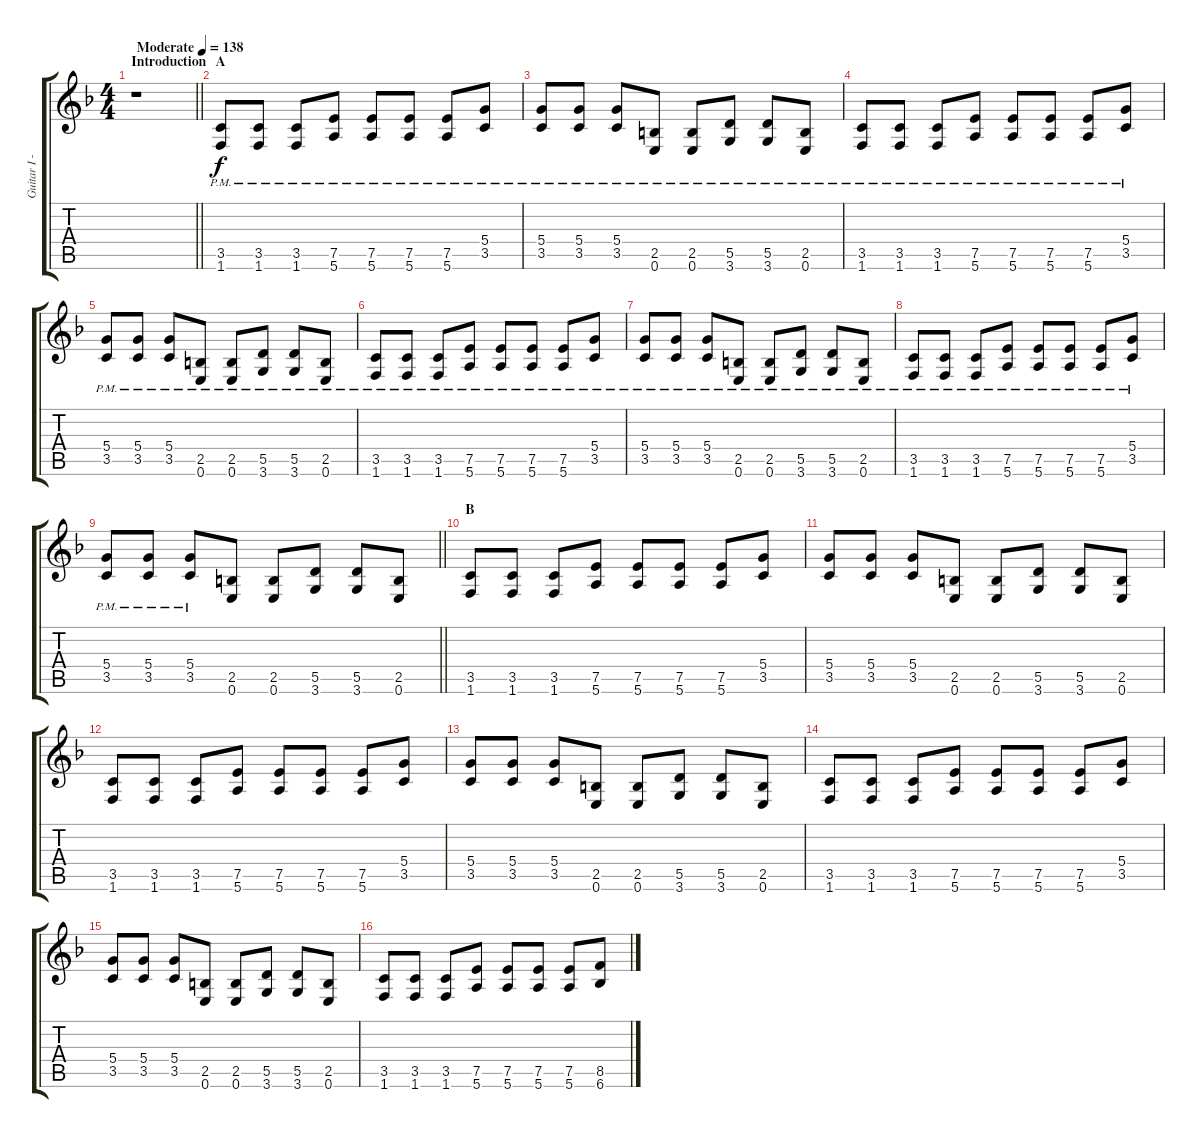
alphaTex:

\track ("Guitar I - Gotoh" "Guitar I -") {instrument distortionguitar}
\staff {score tabs}
\tuning (E4 B3 G3 D3 A2 E2) {hide}
\ts (4 4)
\section ("" "Introduction")
\tempo (138 "Moderate")
\clef g2
\barLineRight lightlight
\ks f
r.1{dy f instrument distortionguitar} |
\section ("" "A")
(3.5{pm} 1.6{pm}).8 (3.5{pm} 1.6{pm}).8 (3.5{pm} 1.6{pm}).8 (7.5{pm} 5.6{pm}).8 (7.5{pm} 5.6{pm}).8 (7.5{pm} 5.6{pm}).8 (7.5{pm} 5.6{pm}).8 (5.4{pm} 3.5{pm}).8 |
(5.4{pm} 3.5{pm}).8 (5.4{pm} 3.5{pm}).8 (5.4{pm} 3.5{pm}).8 (2.5{pm} 0.6{pm}).8 (2.5{pm} 0.6{pm}).8 (5.5{pm} 3.6{pm}).8 (5.5{pm} 3.6{pm}).8 (2.5{pm} 0.6{pm}).8 |
(3.5{pm} 1.6{pm}).8 (3.5{pm} 1.6{pm}).8 (3.5{pm} 1.6{pm}).8 (7.5{pm} 5.6{pm}).8 (7.5{pm} 5.6{pm}).8 (7.5{pm} 5.6{pm}).8 (7.5{pm} 5.6{pm}).8 (5.4{pm} 3.5{pm}).8 |
(5.4{pm} 3.5{pm}).8 (5.4{pm} 3.5{pm}).8 (5.4{pm} 3.5{pm}).8 (2.5{pm} 0.6{pm}).8 (2.5{pm} 0.6{pm}).8 (5.5{pm} 3.6{pm}).8 (5.5{pm} 3.6{pm}).8 (2.5{pm} 0.6{pm}).8 |
(3.5{pm} 1.6{pm}).8 (3.5{pm} 1.6{pm}).8 (3.5{pm} 1.6{pm}).8 (7.5{pm} 5.6{pm}).8 (7.5{pm} 5.6{pm}).8 (7.5{pm} 5.6{pm}).8 (7.5{pm} 5.6{pm}).8 (5.4{pm} 3.5{pm}).8 |
(5.4{pm} 3.5{pm}).8 (5.4{pm} 3.5{pm}).8 (5.4{pm} 3.5{pm}).8 (2.5{pm} 0.6{pm}).8 (2.5{pm} 0.6{pm}).8 (5.5{pm} 3.6{pm}).8 (5.5{pm} 3.6{pm}).8 (2.5{pm} 0.6{pm}).8 |
(3.5{pm} 1.6{pm}).8 (3.5{pm} 1.6{pm}).8 (3.5{pm} 1.6{pm}).8 (7.5{pm} 5.6{pm}).8 (7.5{pm} 5.6{pm}).8 (7.5{pm} 5.6{pm}).8 (7.5{pm} 5.6{pm}).8 (5.4{pm} 3.5{pm}).8 |
\barLineRight lightlight
(5.4{pm} 3.5{pm}).8 (5.4{pm} 3.5{pm}).8 (5.4{pm} 3.5{pm}).8 (2.5 0.6).8 (2.5 0.6).8 (5.5 3.6).8 (5.5 3.6).8 (2.5 0.6).8 |
\section ("" "B")
(3.5 1.6).8 (3.5 1.6).8 (3.5 1.6).8 (7.5 5.6).8 (7.5 5.6).8 (7.5 5.6).8 (7.5 5.6).8 (5.4 3.5).8 |
(5.4 3.5).8 (5.4 3.5).8 (5.4 3.5).8 (2.5 0.6).8 (2.5 0.6).8 (5.5 3.6).8 (5.5 3.6).8 (2.5 0.6).8 |
(3.5 1.6).8 (3.5 1.6).8 (3.5 1.6).8 (7.5 5.6).8 (7.5 5.6).8 (7.5 5.6).8 (7.5 5.6).8 (5.4 3.5).8 |
(5.4 3.5).8 (5.4 3.5).8 (5.4 3.5).8 (2.5 0.6).8 (2.5 0.6).8 (5.5 3.6).8 (5.5 3.6).8 (2.5 0.6).8 |
(3.5 1.6).8 (3.5 1.6).8 (3.5 1.6).8 (7.5 5.6).8 (7.5 5.6).8 (7.5 5.6).8 (7.5 5.6).8 (5.4 3.5).8 |
(5.4 3.5).8 (5.4 3.5).8 (5.4 3.5).8 (2.5 0.6).8 (2.5 0.6).8 (5.5 3.6).8 (5.5 3.6).8 (2.5 0.6).8 |
(3.5 1.6).8 (3.5 1.6).8 (3.5 1.6).8 (7.5 5.6).8 (7.5 5.6).8 (7.5 5.6).8 (7.5 5.6).8 (8.5 6.6).8
